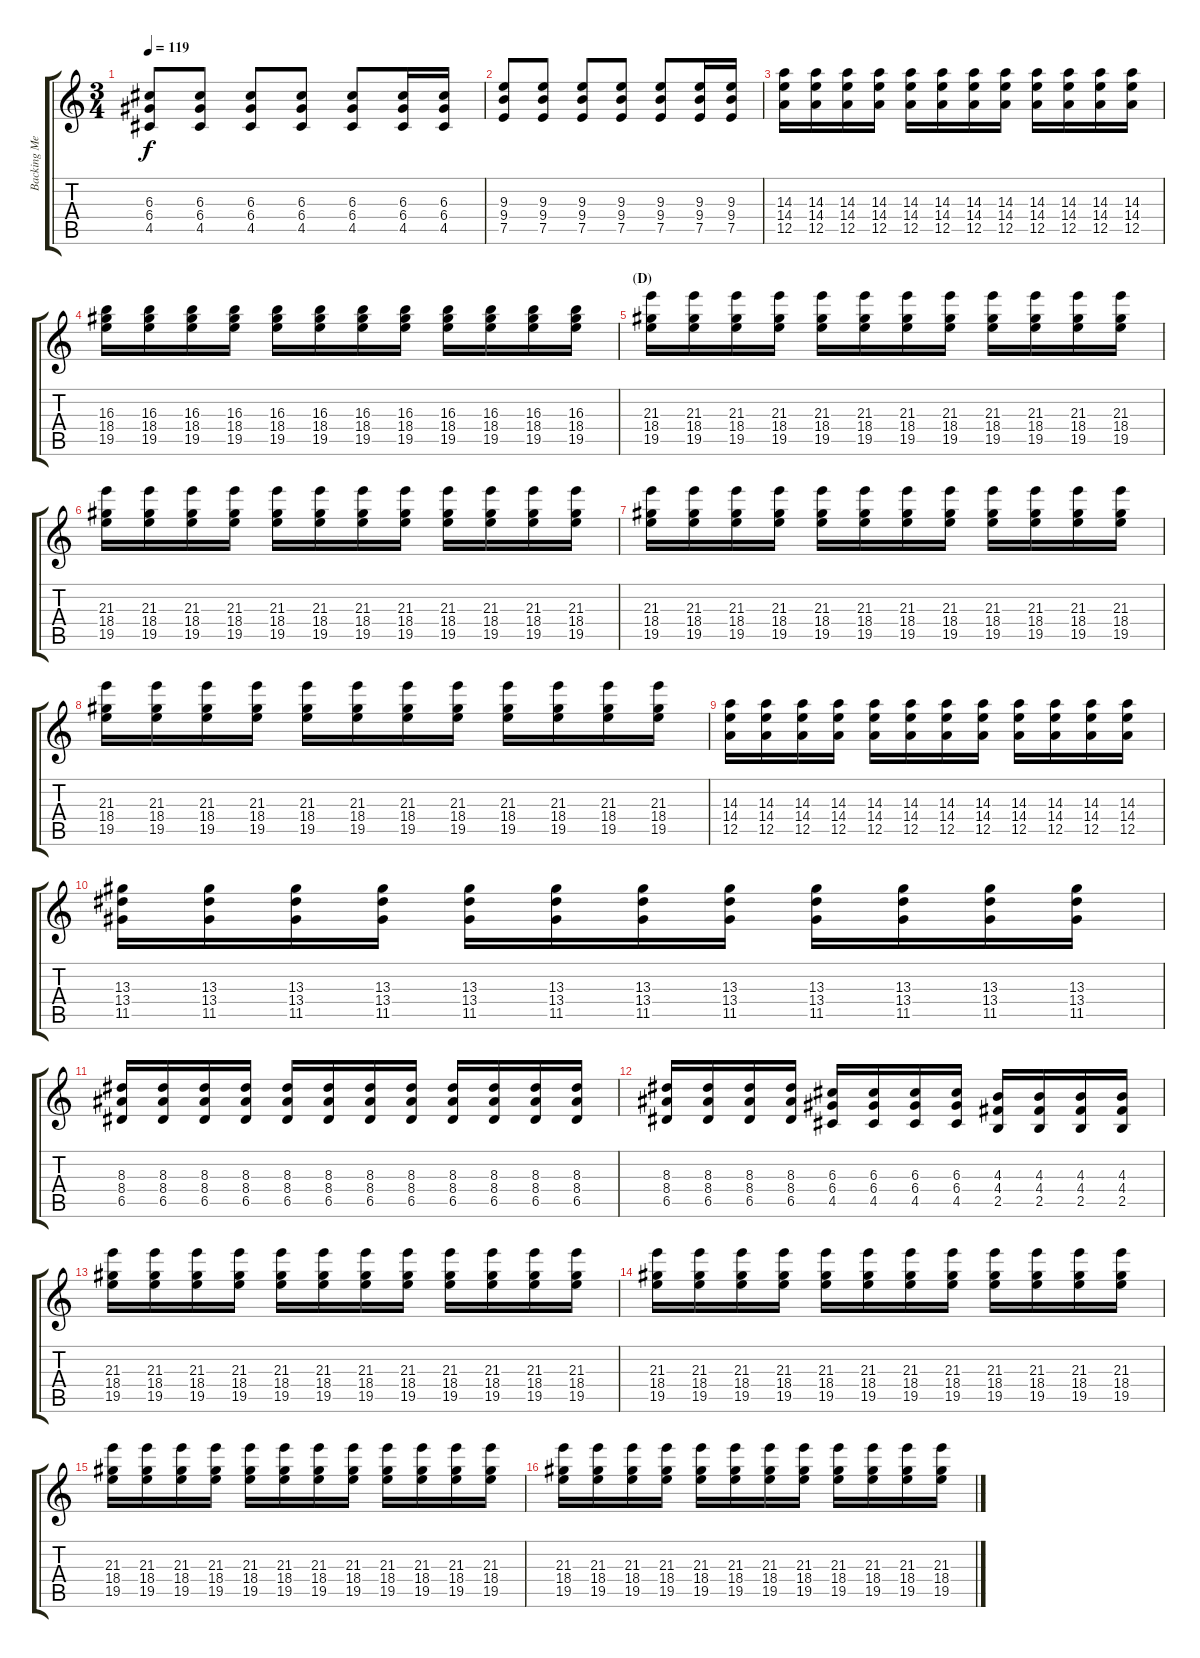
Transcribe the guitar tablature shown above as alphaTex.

\track ("Backing Melody" "Backing Me") {instrument electricguitarjazz}
\staff {score tabs}
\tuning (E4 B3 G3 D3 A2 E2) {hide}
\ts (3 4)
\tempo 119
\clef g2
\ks c
(6.3 6.4 4.5).8{dy f} (6.3 6.4 4.5).8 (6.3 6.4 4.5).8 (6.3 6.4 4.5).8 (6.3 6.4 4.5).8 (6.3 6.4 4.5).16 (6.3 6.4 4.5).16 |
(9.3 9.4 7.5).8 (9.3 9.4 7.5).8 (9.3 9.4 7.5).8 (9.3 9.4 7.5).8 (9.3 9.4 7.5).8 (9.3 9.4 7.5).16 (9.3 9.4 7.5).16 |
(14.3 14.4 12.5).16 (14.3 14.4 12.5).16 (14.3 14.4 12.5).16 (14.3 14.4 12.5).16 (14.3 14.4 12.5).16 (14.3 14.4 12.5).16 (14.3 14.4 12.5).16 (14.3 14.4 12.5).16 (14.3 14.4 12.5).16 (14.3 14.4 12.5).16 (14.3 14.4 12.5).16 (14.3 14.4 12.5).16 |
(16.3 18.4 19.5).16 (16.3 18.4 19.5).16 (16.3 18.4 19.5).16 (16.3 18.4 19.5).16 (16.3 18.4 19.5).16 (16.3 18.4 19.5).16 (16.3 18.4 19.5).16 (16.3 18.4 19.5).16 (16.3 18.4 19.5).16 (16.3 18.4 19.5).16 (16.3 18.4 19.5).16 (16.3 18.4 19.5).16 |
\section ("" "(D)")
(21.3 18.4 19.5).16 (21.3 18.4 19.5).16 (21.3 18.4 19.5).16 (21.3 18.4 19.5).16 (21.3 18.4 19.5).16 (21.3 18.4 19.5).16 (21.3 18.4 19.5).16 (21.3 18.4 19.5).16 (21.3 18.4 19.5).16 (21.3 18.4 19.5).16 (21.3 18.4 19.5).16 (21.3 18.4 19.5).16 |
(21.3 18.4 19.5).16 (21.3 18.4 19.5).16 (21.3 18.4 19.5).16 (21.3 18.4 19.5).16 (21.3 18.4 19.5).16 (21.3 18.4 19.5).16 (21.3 18.4 19.5).16 (21.3 18.4 19.5).16 (21.3 18.4 19.5).16 (21.3 18.4 19.5).16 (21.3 18.4 19.5).16 (21.3 18.4 19.5).16 |
(21.3 18.4 19.5).16 (21.3 18.4 19.5).16 (21.3 18.4 19.5).16 (21.3 18.4 19.5).16 (21.3 18.4 19.5).16 (21.3 18.4 19.5).16 (21.3 18.4 19.5).16 (21.3 18.4 19.5).16 (21.3 18.4 19.5).16 (21.3 18.4 19.5).16 (21.3 18.4 19.5).16 (21.3 18.4 19.5).16 |
(21.3 18.4 19.5).16 (21.3 18.4 19.5).16 (21.3 18.4 19.5).16 (21.3 18.4 19.5).16 (21.3 18.4 19.5).16 (21.3 18.4 19.5).16 (21.3 18.4 19.5).16 (21.3 18.4 19.5).16 (21.3 18.4 19.5).16 (21.3 18.4 19.5).16 (21.3 18.4 19.5).16 (21.3 18.4 19.5).16 |
(14.3 14.4 12.5).16 (14.3 14.4 12.5).16 (14.3 14.4 12.5).16 (14.3 14.4 12.5).16 (14.3 14.4 12.5).16 (14.3 14.4 12.5).16 (14.3 14.4 12.5).16 (14.3 14.4 12.5).16 (14.3 14.4 12.5).16 (14.3 14.4 12.5).16 (14.3 14.4 12.5).16 (14.3 14.4 12.5).16 |
(13.3 13.4 11.5).16 (13.3 13.4 11.5).16 (13.3 13.4 11.5).16 (13.3 13.4 11.5).16 (13.3 13.4 11.5).16 (13.3 13.4 11.5).16 (13.3 13.4 11.5).16 (13.3 13.4 11.5).16 (13.3 13.4 11.5).16 (13.3 13.4 11.5).16 (13.3 13.4 11.5).16 (13.3 13.4 11.5).16 |
(8.3 8.4 6.5).16 (8.3 8.4 6.5).16 (8.3 8.4 6.5).16 (8.3 8.4 6.5).16 (8.3 8.4 6.5).16 (8.3 8.4 6.5).16 (8.3 8.4 6.5).16 (8.3 8.4 6.5).16 (8.3 8.4 6.5).16 (8.3 8.4 6.5).16 (8.3 8.4 6.5).16 (8.3 8.4 6.5).16 |
(8.3 8.4 6.5).16 (8.3 8.4 6.5).16 (8.3 8.4 6.5).16 (8.3 8.4 6.5).16 (6.3 6.4 4.5).16 (6.3 6.4 4.5).16 (6.3 6.4 4.5).16 (6.3 6.4 4.5).16 (4.3 4.4 2.5).16 (4.3 4.4 2.5).16 (4.3 4.4 2.5).16 (4.3 4.4 2.5).16 |
(21.3 18.4 19.5).16 (21.3 18.4 19.5).16 (21.3 18.4 19.5).16 (21.3 18.4 19.5).16 (21.3 18.4 19.5).16 (21.3 18.4 19.5).16 (21.3 18.4 19.5).16 (21.3 18.4 19.5).16 (21.3 18.4 19.5).16 (21.3 18.4 19.5).16 (21.3 18.4 19.5).16 (21.3 18.4 19.5).16 |
(21.3 18.4 19.5).16 (21.3 18.4 19.5).16 (21.3 18.4 19.5).16 (21.3 18.4 19.5).16 (21.3 18.4 19.5).16 (21.3 18.4 19.5).16 (21.3 18.4 19.5).16 (21.3 18.4 19.5).16 (21.3 18.4 19.5).16 (21.3 18.4 19.5).16 (21.3 18.4 19.5).16 (21.3 18.4 19.5).16 |
(21.3 18.4 19.5).16 (21.3 18.4 19.5).16 (21.3 18.4 19.5).16 (21.3 18.4 19.5).16 (21.3 18.4 19.5).16 (21.3 18.4 19.5).16 (21.3 18.4 19.5).16 (21.3 18.4 19.5).16 (21.3 18.4 19.5).16 (21.3 18.4 19.5).16 (21.3 18.4 19.5).16 (21.3 18.4 19.5).16 |
(21.3 18.4 19.5).16 (21.3 18.4 19.5).16 (21.3 18.4 19.5).16 (21.3 18.4 19.5).16 (21.3 18.4 19.5).16 (21.3 18.4 19.5).16 (21.3 18.4 19.5).16 (21.3 18.4 19.5).16 (21.3 18.4 19.5).16 (21.3 18.4 19.5).16 (21.3 18.4 19.5).16 (21.3 18.4 19.5).16
